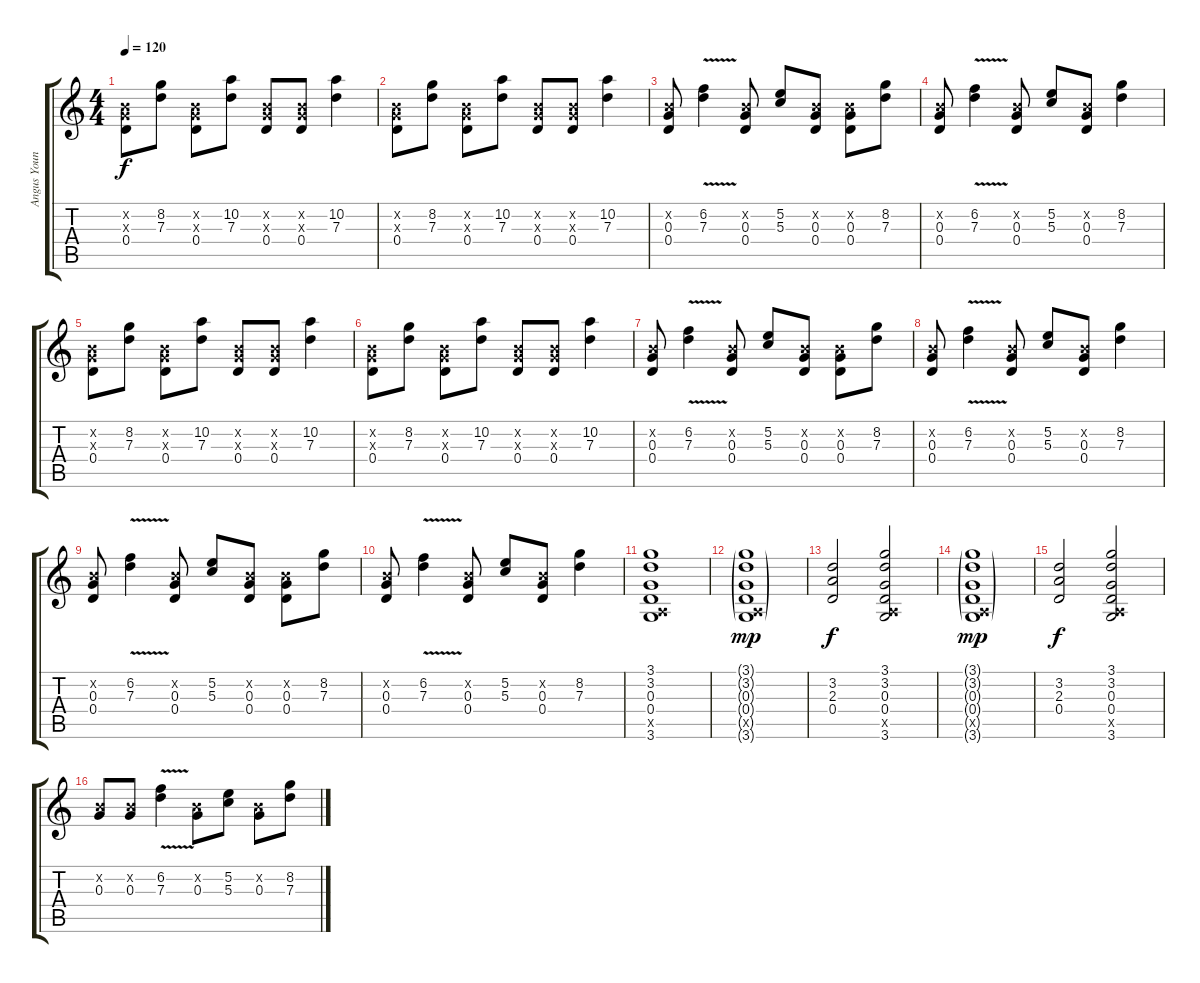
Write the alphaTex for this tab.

\track ("Angus Young" "Angus Youn") {instrument overdrivenguitar}
\staff {score tabs}
\tuning (E4 B3 G3 D3 A2 E2) {hide}
\ts (4 4)
\tempo 120
\clef g2
\ks c
(0.2{x} 0.3{x} 0.4).8{dy f} (8.2 7.3).8 (0.2{x} 0.3{x} 0.4).8 (10.2 7.3).8 (0.2{x} 0.3{x} 0.4).8 (0.2{x} 0.3{x} 0.4).8 (10.2 7.3).4 |
(0.2{x} 0.3{x} 0.4).8 (8.2 7.3).8 (0.2{x} 0.3{x} 0.4).8 (10.2 7.3).8 (0.2{x} 0.3{x} 0.4).8 (0.2{x} 0.3{x} 0.4).8 (10.2 7.3).4 |
(0.2{x} 0.3 0.4).8 (6.2{v} 7.3).4 (0.2{x} 0.3 0.4).8 (5.2 5.3).8 (0.2{x} 0.3 0.4).8 (0.2{x} 0.3 0.4).8 (8.2 7.3).8 |
(0.2{x} 0.3 0.4).8 (6.2{v} 7.3).4 (0.2{x} 0.3 0.4).8 (5.2 5.3).8 (0.2{x} 0.3 0.4).8 (8.2 7.3).4 |
(0.2{x} 0.3{x} 0.4).8 (8.2 7.3).8 (0.2{x} 0.3{x} 0.4).8 (10.2 7.3).8 (0.2{x} 0.3{x} 0.4).8 (0.2{x} 0.3{x} 0.4).8 (10.2 7.3).4 |
(0.2{x} 0.3{x} 0.4).8 (8.2 7.3).8 (0.2{x} 0.3{x} 0.4).8 (10.2 7.3).8 (0.2{x} 0.3{x} 0.4).8 (0.2{x} 0.3{x} 0.4).8 (10.2 7.3).4 |
(0.2{x} 0.3 0.4).8 (6.2{v} 7.3).4 (0.2{x} 0.3 0.4).8 (5.2 5.3).8 (0.2{x} 0.3 0.4).8 (0.2{x} 0.3 0.4).8 (8.2 7.3).8 |
(0.2{x} 0.3 0.4).8 (6.2{v} 7.3).4 (0.2{x} 0.3 0.4).8 (5.2 5.3).8 (0.2{x} 0.3 0.4).8 (8.2 7.3).4 |
(0.2{x} 0.3 0.4).8 (6.2{v} 7.3).4 (0.2{x} 0.3 0.4).8 (5.2 5.3).8 (0.2{x} 0.3 0.4).8 (0.2{x} 0.3 0.4).8 (8.2 7.3).8 |
(0.2{x} 0.3 0.4).8 (6.2{v} 7.3).4 (0.2{x} 0.3 0.4).8 (5.2 5.3).8 (0.2{x} 0.3 0.4).8 (8.2 7.3).4 |
(3.1 3.2 0.3 0.4 0.5{x} 3.6).1 |
(3.1{g} 3.2{g} 0.3{g} 0.4{g} 0.5{g x} 3.6{g}).1{dy mp} |
(3.2 2.3 0.4).2{dy f} (3.1 3.2 0.3 0.4 0.5{x} 3.6).2 |
(3.1{g} 3.2{g} 0.3{g} 0.4{g} 0.5{g x} 3.6{g}).1{dy mp} |
(3.2 2.3 0.4).2{dy f} (3.1 3.2 0.3 0.4 0.5{x} 3.6).2 |
(0.2{x} 0.3).8 (0.2{x} 0.3).8 (6.2{v} 7.3).4 (0.2{x} 0.3).8 (5.2 5.3).8 (0.2{x} 0.3).8 (8.2 7.3).8
